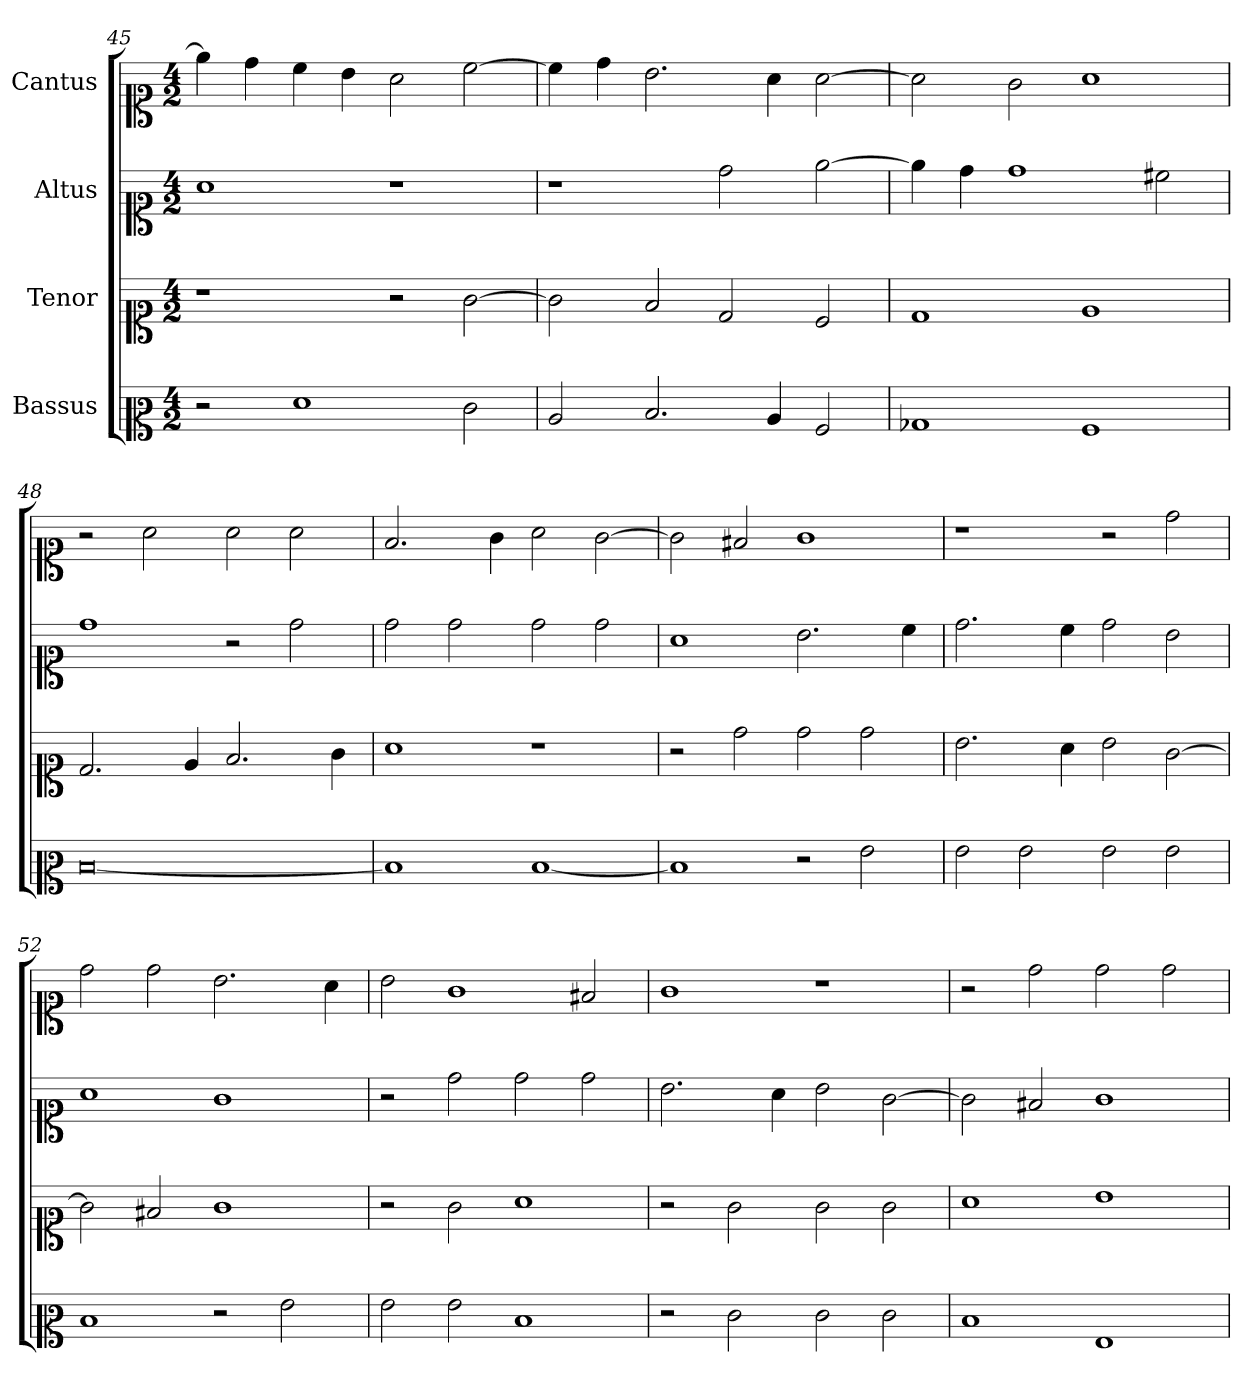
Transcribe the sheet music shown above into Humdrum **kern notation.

**kern	**kern	**kern	**kern
*part4	*part3	*part2	*part1
*staff4	*staff3	*staff2	*staff1
*I"Bassus	*I"Tenor	*I"Altus	*I"Cantus
*clefC2	*clefC1	*clefC1	*clefC1
*k[]	*k[]	*k[]	*k[]
*M4/2	*M4/2	*M4/2	*M4/2
=45	=45	=45	=45
2r	1r	1a\	4ee\]
.	.	.	4dd\
1f\	.	.	4cc\
.	.	.	4b\
.	2r	1r	2a\
2e\	[2g\	.	[2cc\
=46	=46	=46	=46
2c/	2g\]	1r	4cc\]
.	.	.	4dd\
2.d/	2f/	.	2.b\
.	2d/	2dd\	.
4c/	.	.	4a\
2A/	2c/	[2ee\	[2a\
=47	=47	=47	=47
1B-X/	1d/	4ee\]	2a\]
.	.	4dd\	.
.	.	1dd\	2g\
1A/	1e/	.	1a\
.	.	2cc#X\	.
=48	=48	=48	=48
[0d/	2.d/	1dd\	2r
.	.	.	2a\
.	4e/	.	.
.	2.f/	2r	2a\
.	.	2dd\	2a\
.	4g\	.	.
=49	=49	=49	=49
1d/]	1a\	2dd\	2.f/
.	.	2dd\	.
.	.	.	4g\
[1d/	1r	2dd\	2a\
.	.	2dd\	[2g\
=50	=50	=50	=50
1d/]	2r	1a\	2g\]
.	2dd\	.	2f#X/
2r	2dd\	2.b\	1g\
2g\	2dd\	.	.
.	.	4cc\	.
=51	=51	=51	=51
2g\	2.b\	2.dd\	1r
2g\	.	.	.
.	4a\	4cc\	.
2g\	2b\	2dd\	2r
2g\	[2g\	2b\	2dd\
=52	=52	=52	=52
1d/	2g\]	1a\	2dd\
.	2f#X/	.	2dd\
2r	1g\	1g\	2.b\
2g\	.	.	.
.	.	.	4a\
=53	=53	=53	=53
2g\	2r	2r	2b\
2g\	2g\	2dd\	1g\
1d/	1a\	2dd\	.
.	.	2dd\	2f#X/
=54	=54	=54	=54
2r	2r	2.b\	1g\
2e\	2g\	.	.
.	.	4a\	.
2e\	2g\	2b\	1r
2e\	2g\	[2g\	.
=55	=55	=55	=55
1d/	1a\	2g\]	2r
.	.	2f#X/	2dd\
1G/	1b\	1g\	2dd\
.	.	.	2dd\
=	=	=	=
*-	*-	*-	*-
